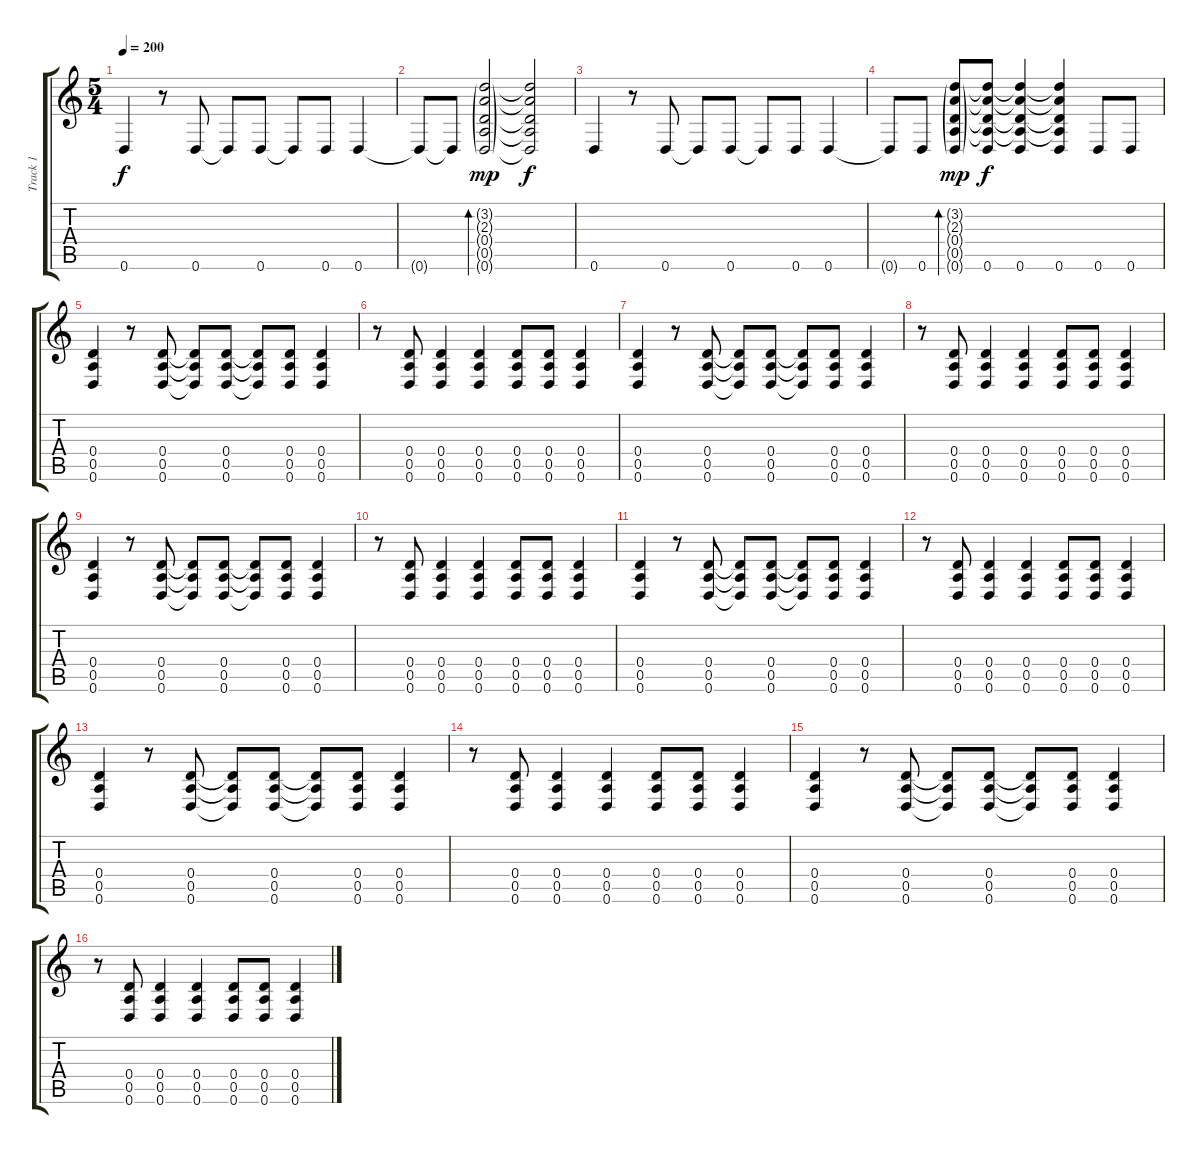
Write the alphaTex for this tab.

\track ("Track 1" "Track 1") {instrument distortionguitar}
\staff {score tabs}
\tuning (E4 B3 G3 D3 A2 D2) {hide}
\ts (5 4)
\tempo 200
\clef g2
\ks c
0.6.4{dy f instrument electricguitarmuted} r.8 0.6.8 0.6{t}.8 0.6.8 0.6{t}.8 0.6.8 0.6.4 |
0.6{t}.8 0.6{t}.8 (3.2{g} 2.3{g} 0.4{g} 0.5{g} 0.6{g}).2{bd 480 dy mp instrument electricguitarjazz} (3.2{t} 2.3{t} 0.4{t} 0.5{t} 0.6{t}).2{dy f} |
0.6.4{instrument electricguitarmuted} r.8 0.6.8 0.6{t}.8 0.6.8 0.6{t}.8 0.6.8 0.6.4 |
0.6{t}.8 0.6.8 (3.2{g} 2.3{g} 0.4{g} 0.5{g} 0.6{g}).8{bd 480 dy mp instrument electricguitarjazz} (3.2{t} 2.3{t} 0.4{t} 0.5{t} 0.6).8{dy f instrument electricguitarmuted} (3.2{t} 2.3{t} 0.4{t} 0.5{t} 0.6).4 (3.2{t} 2.3{t} 0.4{t} 0.5{t} 0.6).4 0.6.8 0.6.8 |
(0.4 0.5 0.6).4 r.8 (0.4 0.5 0.6).8 (0.4{t} 0.5{t} 0.6{t}).8 (0.4 0.5 0.6).8 (0.4{t} 0.5{t} 0.6{t}).8 (0.4 0.5 0.6).8 (0.4 0.5 0.6).4 |
r.8 (0.4 0.5 0.6).8 (0.4 0.5 0.6).4 (0.4 0.5 0.6).4 (0.4 0.5 0.6).8 (0.4 0.5 0.6).8 (0.4 0.5 0.6).4 |
(0.4 0.5 0.6).4 r.8 (0.4 0.5 0.6).8 (0.4{t} 0.5{t} 0.6{t}).8 (0.4 0.5 0.6).8 (0.4{t} 0.5{t} 0.6{t}).8 (0.4 0.5 0.6).8 (0.4 0.5 0.6).4 |
r.8 (0.4 0.5 0.6).8 (0.4 0.5 0.6).4 (0.4 0.5 0.6).4 (0.4 0.5 0.6).8 (0.4 0.5 0.6).8 (0.4 0.5 0.6).4 |
(0.4 0.5 0.6).4{instrument electricguitarmuted} r.8 (0.4 0.5 0.6).8 (0.4{t} 0.5{t} 0.6{t}).8 (0.4 0.5 0.6).8 (0.4{t} 0.5{t} 0.6{t}).8 (0.4 0.5 0.6).8 (0.4 0.5 0.6).4 |
r.8 (0.4 0.5 0.6).8 (0.4 0.5 0.6).4 (0.4 0.5 0.6).4 (0.4 0.5 0.6).8 (0.4 0.5 0.6).8 (0.4 0.5 0.6).4 |
(0.4 0.5 0.6).4 r.8 (0.4 0.5 0.6).8 (0.4{t} 0.5{t} 0.6{t}).8 (0.4 0.5 0.6).8 (0.4{t} 0.5{t} 0.6{t}).8 (0.4 0.5 0.6).8 (0.4 0.5 0.6).4 |
r.8 (0.4 0.5 0.6).8 (0.4 0.5 0.6).4 (0.4 0.5 0.6).4 (0.4 0.5 0.6).8 (0.4 0.5 0.6).8 (0.4 0.5 0.6).4 |
(0.4 0.5 0.6).4 r.8 (0.4 0.5 0.6).8 (0.4{t} 0.5{t} 0.6{t}).8 (0.4 0.5 0.6).8 (0.4{t} 0.5{t} 0.6{t}).8 (0.4 0.5 0.6).8 (0.4 0.5 0.6).4 |
r.8 (0.4 0.5 0.6).8 (0.4 0.5 0.6).4 (0.4 0.5 0.6).4 (0.4 0.5 0.6).8 (0.4 0.5 0.6).8 (0.4 0.5 0.6).4 |
(0.4 0.5 0.6).4 r.8 (0.4 0.5 0.6).8 (0.4{t} 0.5{t} 0.6{t}).8 (0.4 0.5 0.6).8 (0.4{t} 0.5{t} 0.6{t}).8 (0.4 0.5 0.6).8 (0.4 0.5 0.6).4 |
r.8 (0.4 0.5 0.6).8 (0.4 0.5 0.6).4 (0.4 0.5 0.6).4 (0.4 0.5 0.6).8 (0.4 0.5 0.6).8 (0.4 0.5 0.6).4
